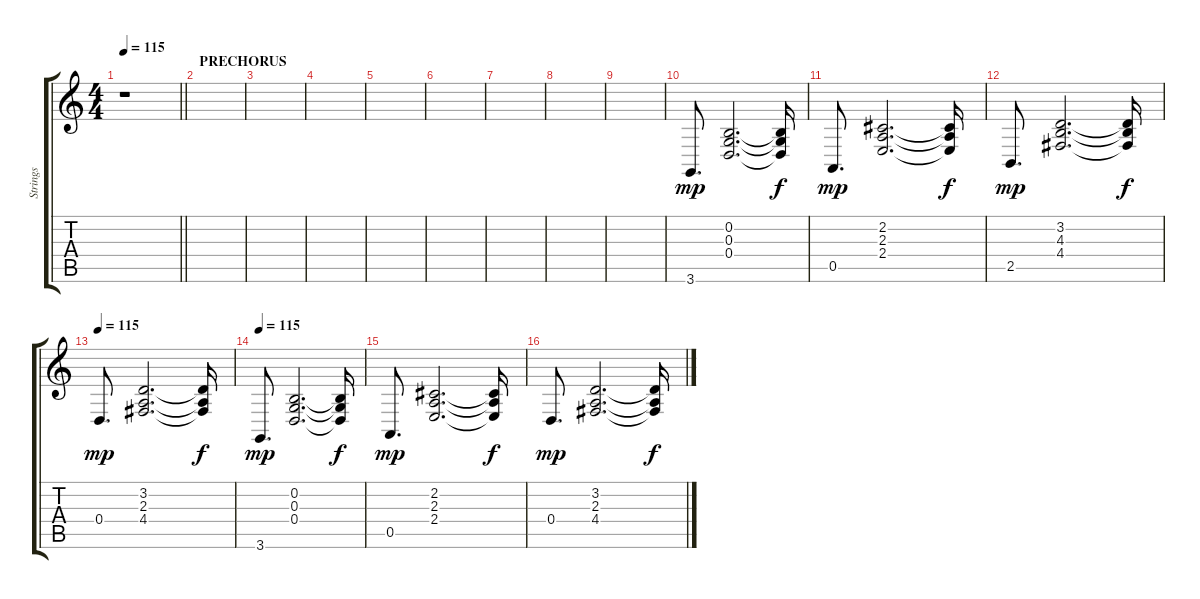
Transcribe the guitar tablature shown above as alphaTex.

\track ("Strings" "Strings") {instrument pad2warm}
\staff {score tabs}
\tuning (E4 B3 G3 D3 A2 E2) {hide}
\ts (4 4)
\tempo 115
\clef g2
\barLineRight lightlight
\ks c
r.1{dy f} |
\section ("" "PRECHORUS")
|
|
|
|
|
|
|
|
3.6.8{d dy mp} (0.2 0.3 0.4).2{d} (0.2{t} 0.3{t} 0.4{t}).16{dy f} |
0.5.8{d dy mp} (2.2 2.3 2.4).2{d} (2.2{t} 2.3{t} 2.4{t}).16{dy f} |
2.5.8{d dy mp} (3.2 4.3 4.4).2{d} (3.2{t} 4.3{t} 4.4{t}).16{dy f} |
\tempo 115
0.4.8{d dy mp} (3.2 2.3 4.4).2{d} (3.2{t} 2.3{t} 4.4{t}).16{dy f} |
\tempo 115
3.6.8{d dy mp} (0.2 0.3 0.4).2{d} (0.2{t} 0.3{t} 0.4{t}).16{dy f} |
0.5.8{d dy mp} (2.2 2.3 2.4).2{d} (2.2{t} 2.3{t} 2.4{t}).16{dy f} |
0.4.8{d dy mp} (3.2 2.3 4.4).2{d} (3.2{t} 2.3{t} 4.4{t}).16{dy f}
